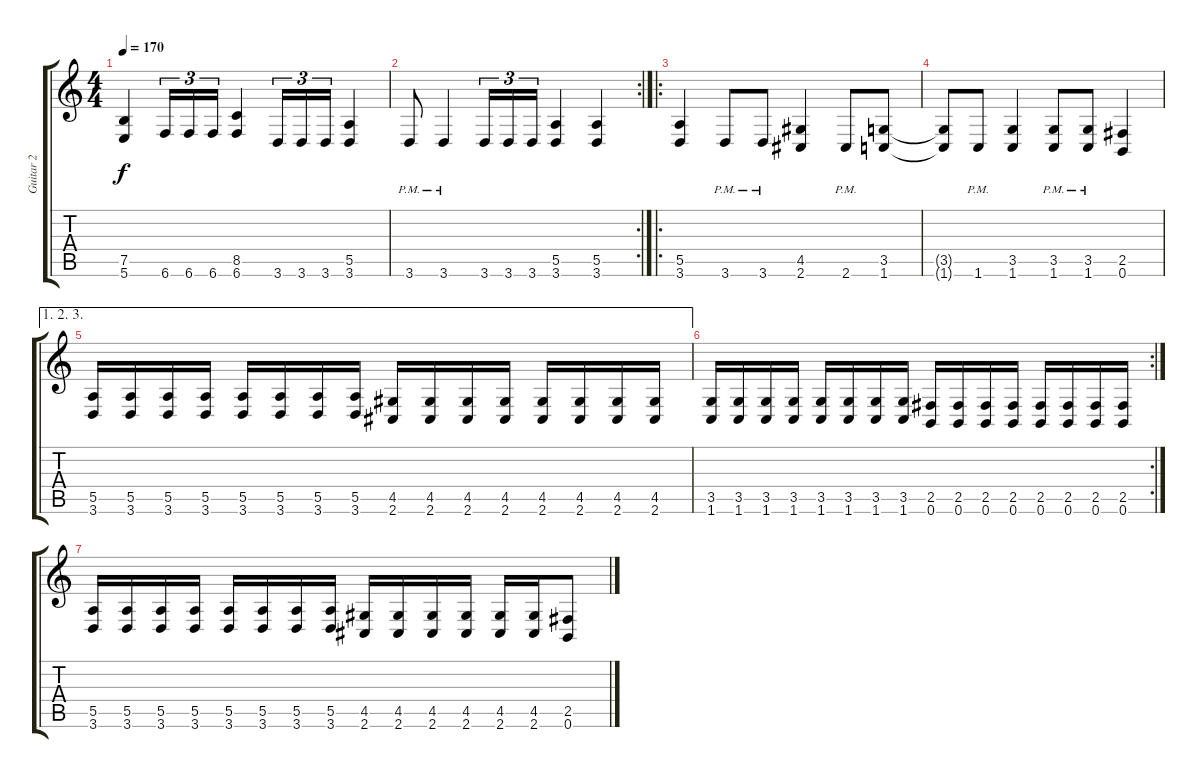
\track ("Guitar 2" "Guitar 2") {instrument distortionguitar}
\staff {score tabs}
\tuning (B3 Gb3 D3 A2 E2 B1) {hide}
\ts (4 4)
\tempo 170
\clef g2
\ks c
(7.5 5.6).4{dy f} 6.6.16{tu (3 2)} 6.6.16{tu (3 2)} 6.6.16{tu (3 2)} (8.5 6.6).4 3.6.16{tu (3 2)} 3.6.16{tu (3 2)} 3.6.16{tu (3 2)} (5.5 3.6).4 |
\rc 2
3.6{pm}.8 3.6{pm}.4 3.6.16{tu (3 2)} 3.6.16{tu (3 2)} 3.6.16{tu (3 2)} (5.5 3.6).4 (5.5 3.6).4 |
\ro
(5.5 3.6).4 3.6{pm}.8 3.6{pm}.8 (4.5 2.6).4 2.6{pm}.8 (3.5 1.6).8 |
(3.5{t} 1.6{t}).8 1.6{pm}.8 (3.5 1.6).4 (3.5{pm} 1.6{pm}).8 (3.5{pm} 1.6{pm}).8 (2.5 0.6).4 |
\ae (1 2 3)
(5.5 3.6).16 (5.5 3.6).16 (5.5 3.6).16 (5.5 3.6).16 (5.5 3.6).16 (5.5 3.6).16 (5.5 3.6).16 (5.5 3.6).16 (4.5 2.6).16 (4.5 2.6).16 (4.5 2.6).16 (4.5 2.6).16 (4.5 2.6).16 (4.5 2.6).16 (4.5 2.6).16 (4.5 2.6).16 |
\rc 2
(3.5 1.6).16 (3.5 1.6).16 (3.5 1.6).16 (3.5 1.6).16 (3.5 1.6).16 (3.5 1.6).16 (3.5 1.6).16 (3.5 1.6).16 (2.5 0.6).16 (2.5 0.6).16 (2.5 0.6).16 (2.5 0.6).16 (2.5 0.6).16 (2.5 0.6).16 (2.5 0.6).16 (2.5 0.6).16 |
(5.5 3.6).16 (5.5 3.6).16 (5.5 3.6).16 (5.5 3.6).16 (5.5 3.6).16 (5.5 3.6).16 (5.5 3.6).16 (5.5 3.6).16 (4.5 2.6).16 (4.5 2.6).16 (4.5 2.6).16 (4.5 2.6).16 (4.5 2.6).16 (4.5 2.6).16 (2.5 0.6).8
